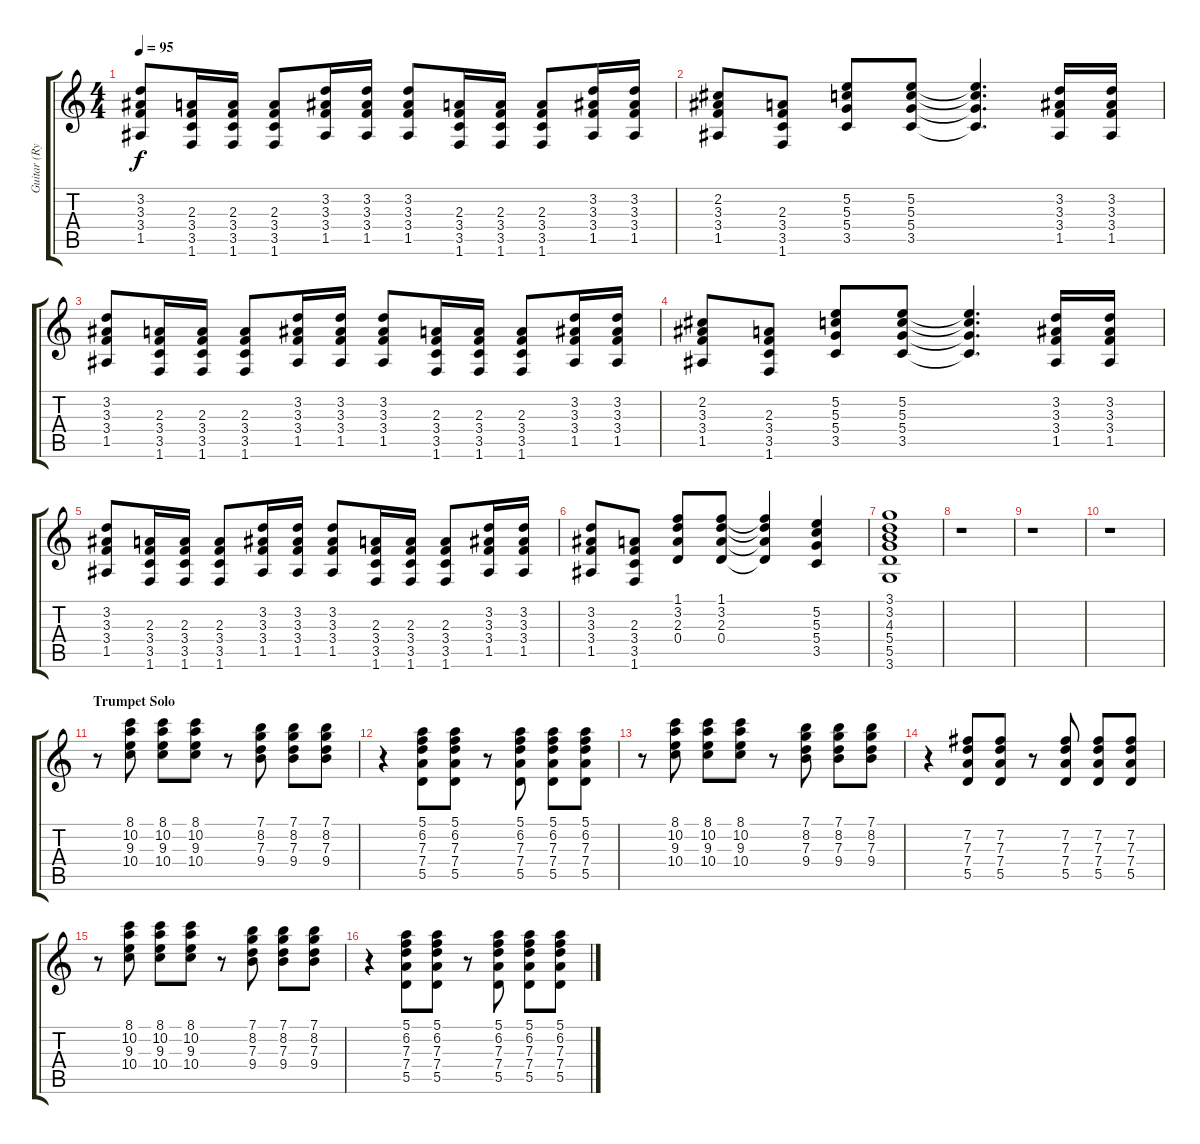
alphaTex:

\track ("Guitar (Rythm)" "Guitar (Ry") {instrument acousticguitarnylon}
\staff {score tabs}
\tuning (E4 B3 G3 D3 A2 E2) {hide}
\ts (4 4)
\tempo 95
\clef g2
\ks c
(3.2 3.3 3.4 1.5).8{dy f} (2.3 3.4 3.5 1.6).16 (2.3 3.4 3.5 1.6).16 (2.3 3.4 3.5 1.6).8 (3.2 3.3 3.4 1.5).16 (3.2 3.3 3.4 1.5).16 (3.2 3.3 3.4 1.5).8 (2.3 3.4 3.5 1.6).16 (2.3 3.4 3.5 1.6).16 (2.3 3.4 3.5 1.6).8 (3.2 3.3 3.4 1.5).16 (3.2 3.3 3.4 1.5).16 |
(2.2 3.3 3.4 1.5).8 (2.3 3.4 3.5 1.6).8 (5.2 5.3 5.4 3.5).8 (5.2 5.3 5.4 3.5).8 (5.2{t} 5.3{t} 5.4{t} 3.5{t}).4{d} (3.2 3.3 3.4 1.5).16 (3.2 3.3 3.4 1.5).16 |
(3.2 3.3 3.4 1.5).8 (2.3 3.4 3.5 1.6).16 (2.3 3.4 3.5 1.6).16 (2.3 3.4 3.5 1.6).8 (3.2 3.3 3.4 1.5).16 (3.2 3.3 3.4 1.5).16 (3.2 3.3 3.4 1.5).8 (2.3 3.4 3.5 1.6).16 (2.3 3.4 3.5 1.6).16 (2.3 3.4 3.5 1.6).8 (3.2 3.3 3.4 1.5).16 (3.2 3.3 3.4 1.5).16 |
(2.2 3.3 3.4 1.5).8 (2.3 3.4 3.5 1.6).8 (5.2 5.3 5.4 3.5).8 (5.2 5.3 5.4 3.5).8 (5.2{t} 5.3{t} 5.4{t} 3.5{t}).4{d} (3.2 3.3 3.4 1.5).16 (3.2 3.3 3.4 1.5).16 |
(3.2 3.3 3.4 1.5).8 (2.3 3.4 3.5 1.6).16 (2.3 3.4 3.5 1.6).16 (2.3 3.4 3.5 1.6).8 (3.2 3.3 3.4 1.5).16 (3.2 3.3 3.4 1.5).16 (3.2 3.3 3.4 1.5).8 (2.3 3.4 3.5 1.6).16 (2.3 3.4 3.5 1.6).16 (2.3 3.4 3.5 1.6).8 (3.2 3.3 3.4 1.5).16 (3.2 3.3 3.4 1.5).16 |
(3.2 3.3 3.4 1.5).8 (2.3 3.4 3.5 1.6).8 (1.1 3.2 2.3 0.4).8 (1.1 3.2 2.3 0.4).8 (1.1{t} 3.2{t} 2.3{t} 0.4{t}).4 (5.2 5.3 5.4 3.5).4 |
(3.1 3.2 4.3 5.4 5.5 3.6).1 |
r.1 |
r.1 |
r.1 |
\section ("" "Trumpet Solo")
r.8 (8.1 10.2 9.3 10.4).8 (8.1 10.2 9.3 10.4).8 (8.1 10.2 9.3 10.4).8 r.8 (7.1 8.2 7.3 9.4).8 (7.1 8.2 7.3 9.4).8 (7.1 8.2 7.3 9.4).8 |
r.4 (5.1 6.2 7.3 7.4 5.5).8 (5.1 6.2 7.3 7.4 5.5).8 r.8 (5.1 6.2 7.3 7.4 5.5).8 (5.1 6.2 7.3 7.4 5.5).8 (5.1 6.2 7.3 7.4 5.5).8 |
r.8 (8.1 10.2 9.3 10.4).8 (8.1 10.2 9.3 10.4).8 (8.1 10.2 9.3 10.4).8 r.8 (7.1 8.2 7.3 9.4).8 (7.1 8.2 7.3 9.4).8 (7.1 8.2 7.3 9.4).8 |
r.4 (7.2 7.3 7.4 5.5).8 (7.2 7.3 7.4 5.5).8 r.8 (7.2 7.3 7.4 5.5).8 (7.2 7.3 7.4 5.5).8 (7.2 7.3 7.4 5.5).8 |
r.8 (8.1 10.2 9.3 10.4).8 (8.1 10.2 9.3 10.4).8 (8.1 10.2 9.3 10.4).8 r.8 (7.1 8.2 7.3 9.4).8 (7.1 8.2 7.3 9.4).8 (7.1 8.2 7.3 9.4).8 |
r.4 (5.1 6.2 7.3 7.4 5.5).8 (5.1 6.2 7.3 7.4 5.5).8 r.8 (5.1 6.2 7.3 7.4 5.5).8 (5.1 6.2 7.3 7.4 5.5).8 (5.1 6.2 7.3 7.4 5.5).8
